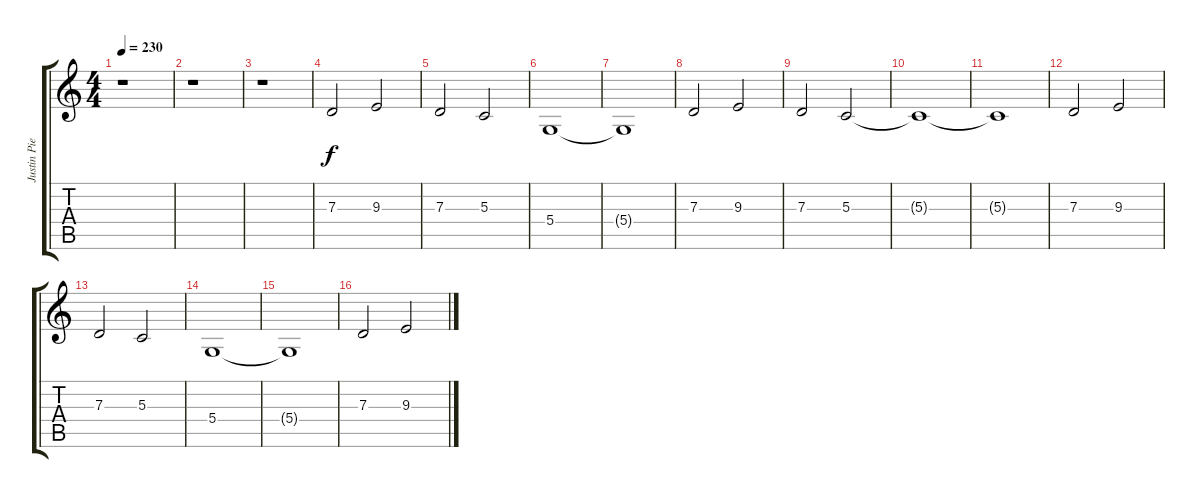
\track ("Justin Pierre (Backing Vocals)" "Justin Pie") {instrument oboe}
\staff {score tabs}
\tuning (E4 B3 G3 D3 A2 E2) {hide}
\ts (4 4)
\tempo 230
\clef g2
\ks c
r.1{dy f} |
r.1 |
r.1{volume 0} |
7.3.2{volume 5} 9.3.2 |
7.3.2{volume 5} 5.3.2 |
5.4.1{volume 7} |
5.4{t}.1 |
7.3.2{volume 7} 9.3.2{volume 10} |
7.3.2 5.3.2 |
5.3{t}.1 |
5.3{t}.1 |
7.3.2{volume 12} 9.3.2 |
7.3.2{volume 12} 5.3.2 |
5.4.1{volume 12} |
5.4{t}.1 |
7.3.2{volume 12} 9.3.2
